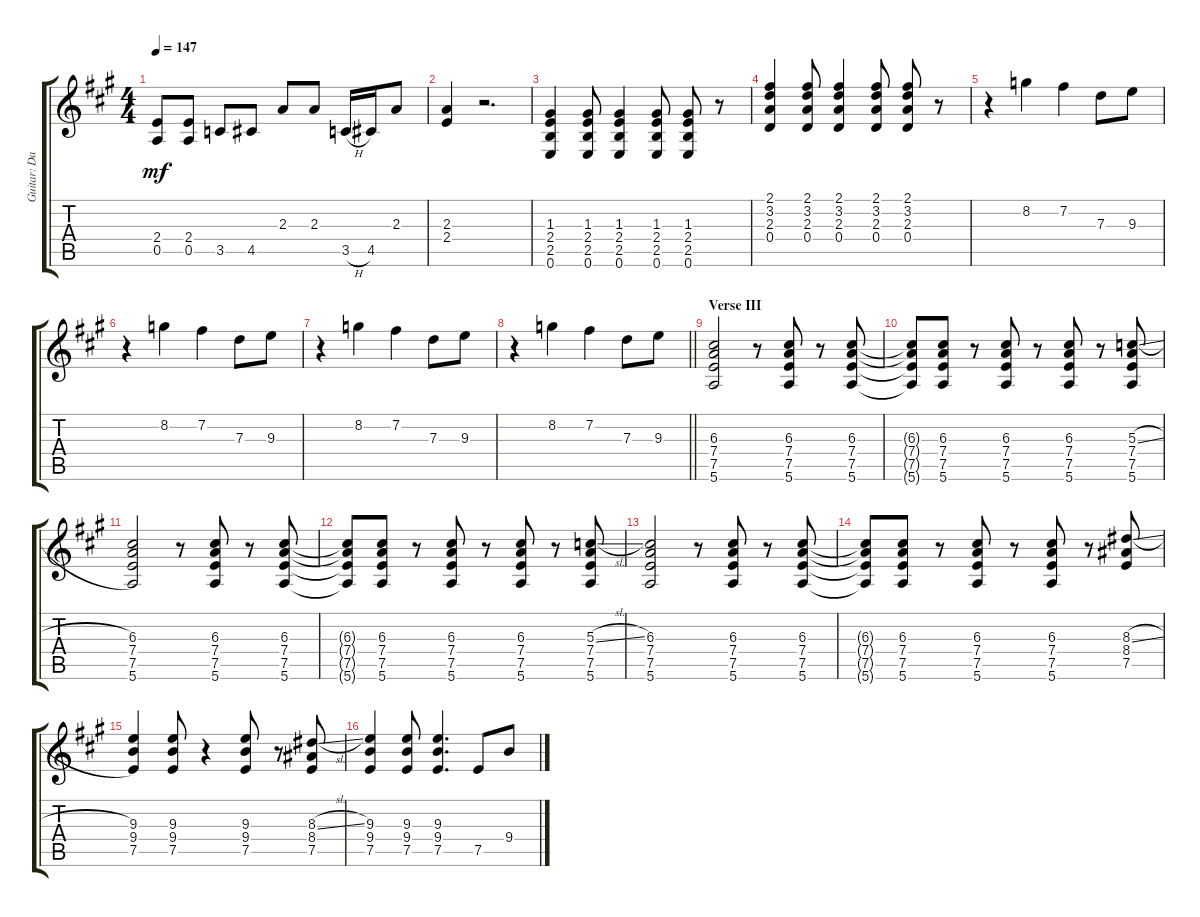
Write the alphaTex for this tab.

\track ("Guitar: David" "Guitar: Da") {instrument distortionguitar}
\staff {score tabs}
\tuning (E4 B3 G3 D3 A2 E2) {hide}
\ts (4 4)
\tempo 147
\clef g2
\ks a
(2.4 0.5).8{dy mf} (2.4 0.5).8 3.5.8 4.5.8 2.3.8 2.3.8 3.5{h}.16 4.5.16 2.3.8 |
(2.3 2.4).4 r.2{d} |
(1.3 2.4 2.5 0.6).4 (1.3 2.4 2.5 0.6).8 (1.3 2.4 2.5 0.6).4 (1.3 2.4 2.5 0.6).8 (1.3 2.4 2.5 0.6).8 r.8 |
(2.1 3.2 2.3 0.4).4 (2.1 3.2 2.3 0.4).8 (2.1 3.2 2.3 0.4).4 (2.1 3.2 2.3 0.4).8 (2.1 3.2 2.3 0.4).8 r.8 |
r.4 8.2.4 7.2.4 7.3.8 9.3.8 |
r.4 8.2.4 7.2.4 7.3.8 9.3.8 |
r.4 8.2.4 7.2.4 7.3.8 9.3.8 |
\barLineRight lightlight
r.4 8.2.4 7.2.4 7.3.8 9.3.8 |
\section ("" "Verse III")
(6.3 7.4 7.5 5.6).2 r.8 (6.3 7.4 7.5 5.6).8 r.8 (6.3 7.4 7.5 5.6).8 |
(6.3{t} 7.4{t} 7.5{t} 5.6{t}).8 (6.3 7.4 7.5 5.6).8 r.8 (6.3 7.4 7.5 5.6).8 r.8 (6.3 7.4 7.5 5.6).8 r.8 (5.3{sl} 7.4 7.5 5.6).8 |
(6.3 7.4 7.5 5.6).2 r.8 (6.3 7.4 7.5 5.6).8 r.8 (6.3 7.4 7.5 5.6).8 |
(6.3{t} 7.4{t} 7.5{t} 5.6{t}).8 (6.3 7.4 7.5 5.6).8 r.8 (6.3 7.4 7.5 5.6).8 r.8 (6.3 7.4 7.5 5.6).8 r.8 (5.3{sl} 7.4 7.5 5.6).8 |
(6.3 7.4 7.5 5.6).2 r.8 (6.3 7.4 7.5 5.6).8 r.8 (6.3 7.4 7.5 5.6).8 |
(6.3{t} 7.4{t} 7.5{t} 5.6{t}).8 (6.3 7.4 7.5 5.6).8 r.8 (6.3 7.4 7.5 5.6).8 r.8 (6.3 7.4 7.5 5.6).8 r.8 (8.3{sl} 8.4 7.5).8 |
(9.3 9.4 7.5).4 (9.3 9.4 7.5).8 r.4 (9.3 9.4 7.5).8 r.8 (8.3{sl} 8.4 7.5).8 |
(9.3 9.4 7.5).4 (9.3 9.4 7.5).8 (9.3 9.4 7.5).4{d} 7.5.8 9.4.8
